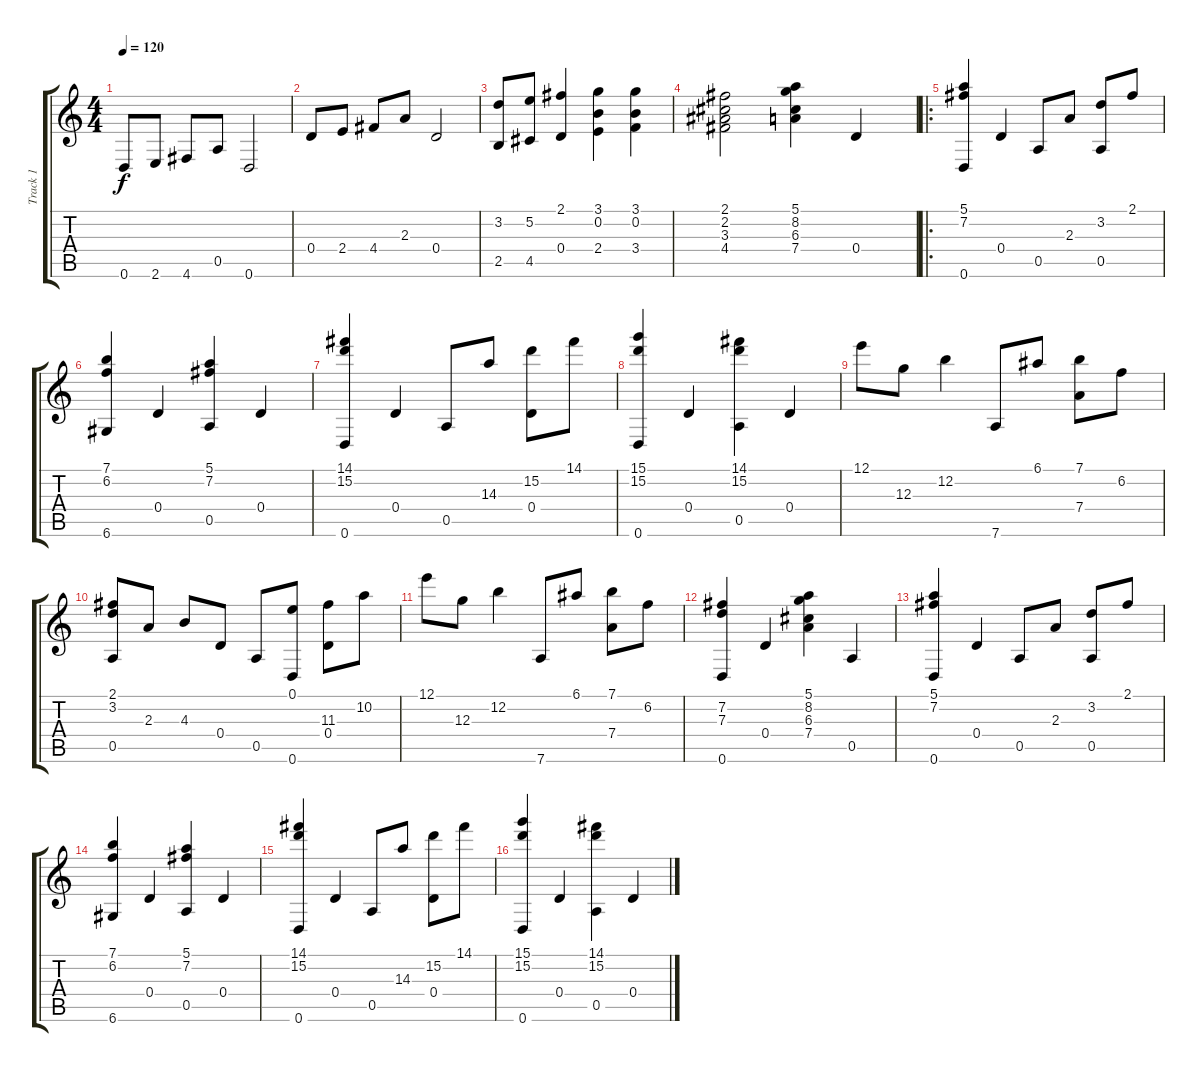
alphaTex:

\track ("Track 1" "Track 1") {instrument acousticguitarsteel}
\staff {score tabs}
\tuning (E4 B3 G3 D3 A2 D2) {hide}
\ts (4 4)
\tempo 120
\clef g2
\ks c
0.6.8{dy f instrument acousticguitarsteel} 2.6.8 4.6.8 0.5.8 0.6.2 |
0.4.8 2.4.8 4.4.8 2.3.8 0.4.2 |
(3.2 2.5).8 (5.2 4.5).8 (2.1 0.4).4 (3.1 0.2 2.4).4 (3.1 0.2 3.4).4 |
(2.1 2.2 3.3 4.4).2 (5.1 8.2 6.3 7.4).4 0.4.4 |
\ro
(5.1 7.2 0.6).4 0.4.4 0.5.8 2.3.8 (3.2 0.5).8 2.1.8 |
(7.1 6.2 6.6).4 0.4.4 (5.1 7.2 0.5).4 0.4.4 |
(14.1 15.2 0.6).4 0.4.4 0.5.8 14.3.8 (15.2 0.4).8 14.1.8 |
(15.1 15.2 0.6).4 0.4.4 (14.1 15.2 0.5).4 0.4.4 |
12.1.8 12.3.8 12.2.4 7.6.8 6.1.8 (7.1 7.4).8 6.2.8 |
(2.1 3.2 0.5).8 2.3.8 4.3.8 0.4.8 0.5.8 (0.1 0.6).8 (11.3 0.4).8 10.2.8 |
12.1.8 12.3.8 12.2.4 7.6.8 6.1.8 (7.1 7.4).8 6.2.8 |
(7.2 7.3 0.6).4 0.4.4 (5.1 8.2 6.3 7.4).4 0.5.4 |
(5.1 7.2 0.6).4 0.4.4 0.5.8 2.3.8 (3.2 0.5).8 2.1.8 |
(7.1 6.2 6.6).4 0.4.4 (5.1 7.2 0.5).4 0.4.4 |
(14.1 15.2 0.6).4 0.4.4 0.5.8 14.3.8 (15.2 0.4).8 14.1.8 |
(15.1 15.2 0.6).4 0.4.4 (14.1 15.2 0.5).4 0.4.4
